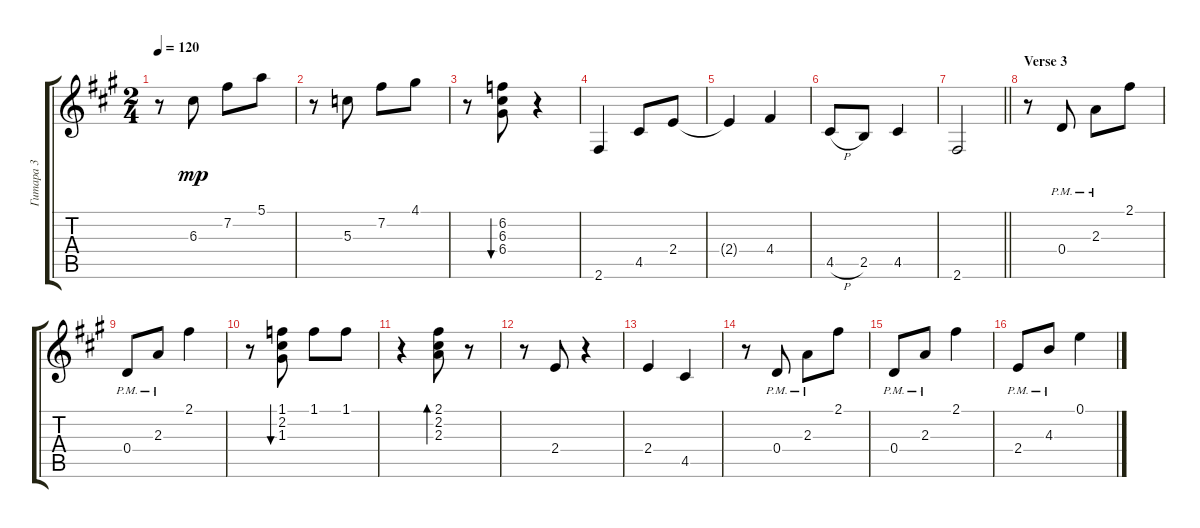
\track ("Гитара 3" "Гитара 3") {instrument acousticguitarsteel}
\staff {score tabs}
\tuning (E4 B3 G3 D3 A2 E2) {hide}
\ts (2 4)
\tempo 120
\clef g2
\ks f#minor
r.8{dy mp} 6.3.8 7.2.8 5.1.8 |
r.8 5.3.8 7.2.8 4.1.8 |
r.8 (6.2 6.3 6.4).8{bu 60} r.4 |
2.6.4 4.5.8 2.4.8 |
2.4{t}.4 4.4.4 |
4.5{h}.8 2.5.8 4.5.4 |
\barLineRight lightlight
2.6.2 |
\section ("" "Verse 3")
r.8 0.4{pm}.8 2.3{pm}.8 2.1.8 |
0.4{pm}.8 2.3{pm}.8 2.1.4 |
r.8 (1.1 2.2 1.3).8{bu 60} 1.1.8 1.1.8 |
r.4 (2.1 2.2 2.3).8{bd 60} r.8 |
r.8 2.4.8 r.4 |
2.4.4 4.5.4 |
r.8 0.4{pm}.8 2.3{pm}.8 2.1.8 |
0.4{pm}.8 2.3{pm}.8 2.1.4 |
2.4{pm}.8 4.3{pm}.8 0.1.4
